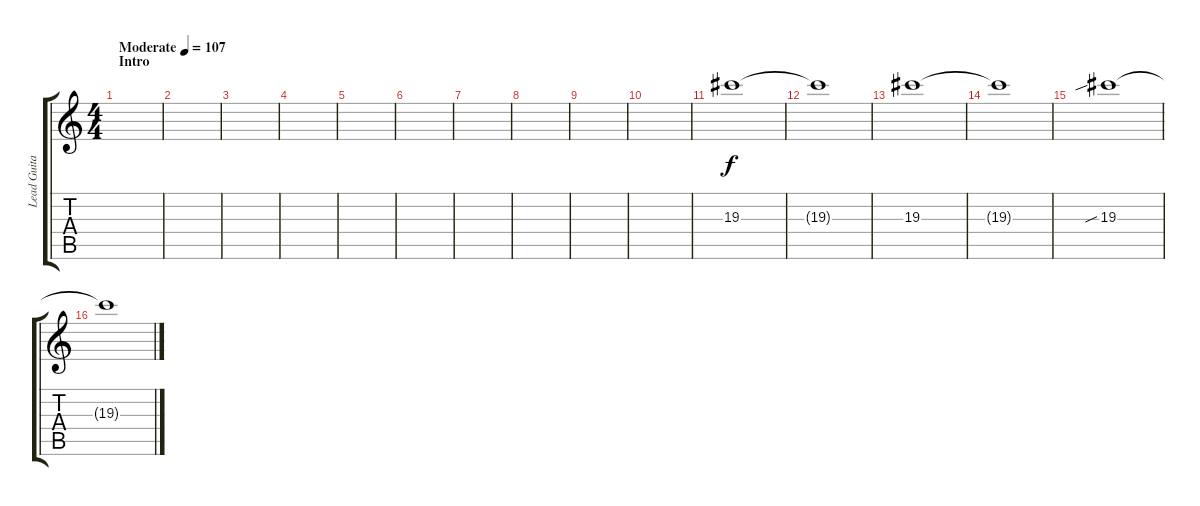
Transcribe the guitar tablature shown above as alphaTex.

\track ("Lead Guitar" "Lead Guita") {instrument distortionguitar}
\staff {score tabs}
\tuning (Eb4 Bb3 Gb3 Db3 Ab2 Db2) {hide}
\ts (4 4)
\section ("" "Intro")
\tempo (107 "Moderate")
\clef g2
\ks c
|
|
|
|
|
|
|
|
|
|
19.3.1{volume 9 balance 13} |
19.3{t}.1 |
19.3.1 |
19.3{t}.1 |
19.3{sib}.1 |
19.3{t}.1
